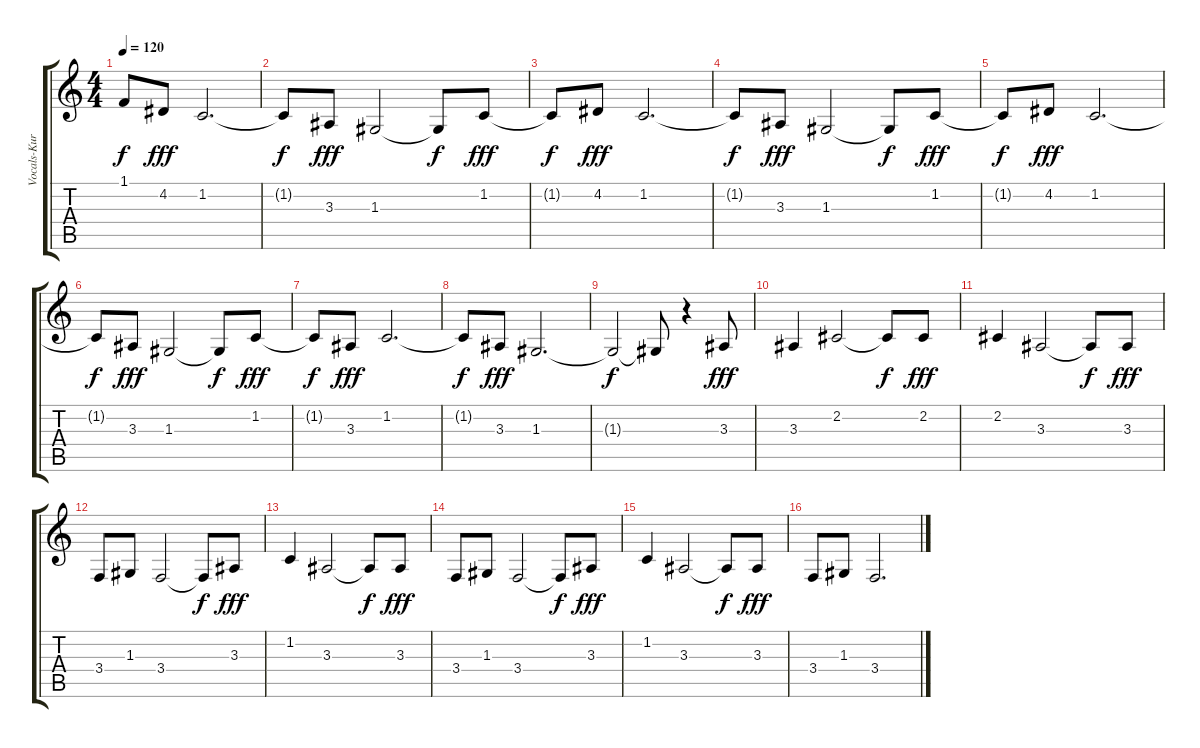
\track ("Vocals-Kurt Cobain" "Vocals-Kur") {instrument trumpet}
\staff {score tabs}
\tuning (E4 B3 G3 D3 A2 E2) {hide}
\ts (4 4)
\tempo 120
\clef g2
\ks c
1.1{t}.8{dy f} 4.2.8{dy fff} 1.2.2{d} |
1.2{t}.8{dy f} 3.3.8{dy fff} 1.3.2 1.3{t}.8{dy f} 1.2.8{dy fff} |
1.2{t}.8{dy f} 4.2.8{dy fff} 1.2.2{d} |
1.2{t}.8{dy f} 3.3.8{dy fff} 1.3.2 1.3{t}.8{dy f} 1.2.8{dy fff} |
1.2{t}.8{dy f} 4.2.8{dy fff} 1.2.2{d} |
1.2{t}.8{dy f} 3.3.8{dy fff} 1.3.2 1.3{t}.8{dy f} 1.2.8{dy fff} |
1.2{t}.8{dy f} 3.3.8{dy fff} 1.2.2{d} |
1.2{t}.8{dy f} 3.3.8{dy fff} 1.3.2{d} |
1.3{t}.2{dy f} 1.3{t}.8 r.4 3.3.8{dy fff} |
3.3.4 2.2.2 2.2{t}.8{dy f} 2.2.8{dy fff} |
2.2.4 3.3.2 3.3{t}.8{dy f} 3.3.8{dy fff} |
3.4.8 1.3.8 3.4.2 3.4{t}.8{dy f} 3.3.8{dy fff} |
1.2.4 3.3.2 3.3{t}.8{dy f} 3.3.8{dy fff} |
3.4.8 1.3.8 3.4.2 3.4{t}.8{dy f} 3.3.8{dy fff} |
1.2.4 3.3.2 3.3{t}.8{dy f} 3.3.8{dy fff} |
3.4.8 1.3.8 3.4.2{d}
